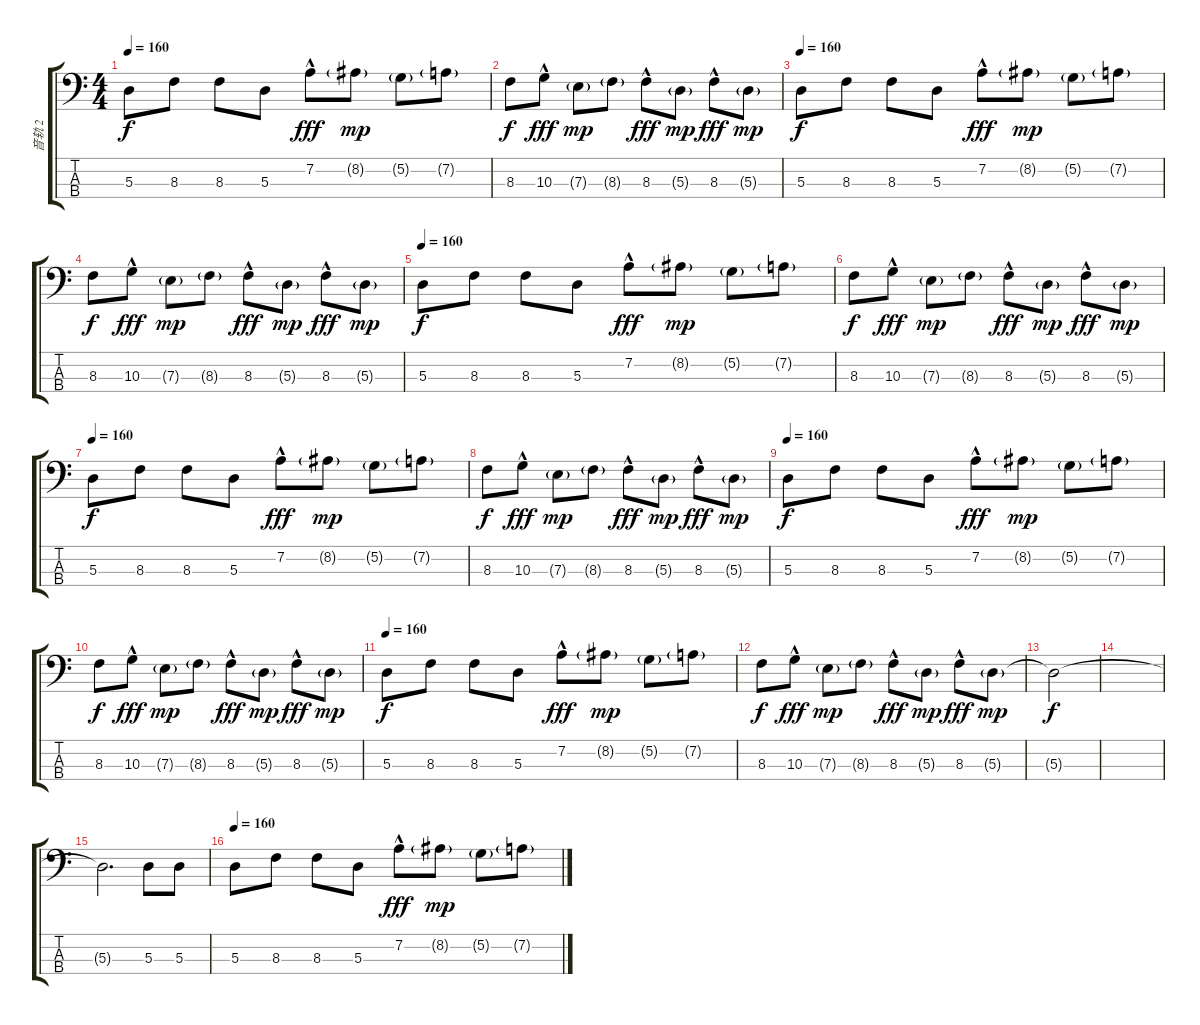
\track ("音轨 2" "音轨 2") {instrument slapbass1}
\staff {score tabs}
\tuning (G2 D2 A1 E1) {hide}
\ts (4 4)
\tempo 160
\clef f4
\ks c
5.3.8{dy f} 8.3.8 8.3.8 5.3.8 7.2{hac}.8{dy fff} 8.2{g}.8{dy mp} 5.2{g}.8 7.2{g}.8 |
8.3.8{dy f} 10.3{hac}.8{dy fff} 7.3{g}.8{dy mp} 8.3{g}.8 8.3{hac}.8{dy fff} 5.3{g}.8{dy mp} 8.3{hac}.8{dy fff} 5.3{g}.8{dy mp} |
\tempo 160
5.3.8{dy f} 8.3.8 8.3.8 5.3.8 7.2{hac}.8{dy fff} 8.2{g}.8{dy mp} 5.2{g}.8 7.2{g}.8 |
8.3.8{dy f} 10.3{hac}.8{dy fff} 7.3{g}.8{dy mp} 8.3{g}.8 8.3{hac}.8{dy fff} 5.3{g}.8{dy mp} 8.3{hac}.8{dy fff} 5.3{g}.8{dy mp} |
\tempo 160
5.3.8{dy f} 8.3.8 8.3.8 5.3.8 7.2{hac}.8{dy fff} 8.2{g}.8{dy mp} 5.2{g}.8 7.2{g}.8 |
8.3.8{dy f} 10.3{hac}.8{dy fff} 7.3{g}.8{dy mp} 8.3{g}.8 8.3{hac}.8{dy fff} 5.3{g}.8{dy mp} 8.3{hac}.8{dy fff} 5.3{g}.8{dy mp} |
\tempo 160
5.3.8{dy f} 8.3.8 8.3.8 5.3.8 7.2{hac}.8{dy fff} 8.2{g}.8{dy mp} 5.2{g}.8 7.2{g}.8 |
8.3.8{dy f} 10.3{hac}.8{dy fff} 7.3{g}.8{dy mp} 8.3{g}.8 8.3{hac}.8{dy fff} 5.3{g}.8{dy mp} 8.3{hac}.8{dy fff} 5.3{g}.8{dy mp} |
\tempo 160
5.3.8{dy f} 8.3.8 8.3.8 5.3.8 7.2{hac}.8{dy fff} 8.2{g}.8{dy mp} 5.2{g}.8 7.2{g}.8 |
8.3.8{dy f} 10.3{hac}.8{dy fff} 7.3{g}.8{dy mp} 8.3{g}.8 8.3{hac}.8{dy fff} 5.3{g}.8{dy mp} 8.3{hac}.8{dy fff} 5.3{g}.8{dy mp} |
\tempo 160
5.3.8{dy f} 8.3.8 8.3.8 5.3.8 7.2{hac}.8{dy fff} 8.2{g}.8{dy mp} 5.2{g}.8 7.2{g}.8 |
8.3.8{dy f} 10.3{hac}.8{dy fff} 7.3{g}.8{dy mp} 8.3{g}.8 8.3{hac}.8{dy fff} 5.3{g}.8{dy mp} 8.3{hac}.8{dy fff} 5.3{g}.8{dy mp} |
5.3{t}.2{dy f} |
|
5.3{t}.2{d} 5.3.8 5.3.8 |
\tempo 160
5.3.8 8.3.8 8.3.8 5.3.8 7.2{hac}.8{dy fff} 8.2{g}.8{dy mp} 5.2{g}.8 7.2{g}.8
